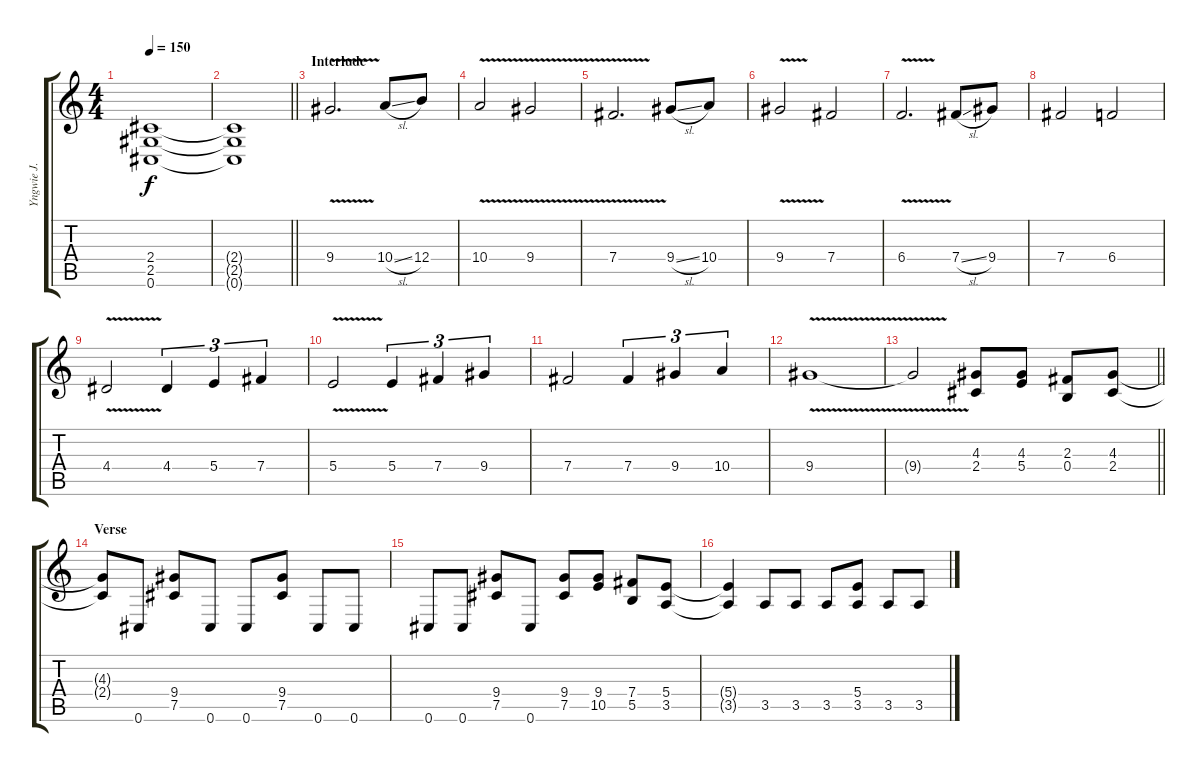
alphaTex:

\track ("Yngwie J. Malmsteen" "Yngwie J. ") {instrument overdrivenguitar}
\staff {score tabs}
\tuning (Db4 Ab3 E3 B2 Gb2 Db2) {hide}
\ts (4 4)
\tempo 150
\clef g2
\ks c
(2.4 2.5 0.6).1{dy f} |
\barLineRight lightlight
(2.4{t} 2.5{t} 0.6{t}).1 |
\section ("" "Interlude")
9.4{v}.2{d} 10.4{sl}.8 12.4.8 |
10.4{v}.2 9.4{v}.2 |
7.4{v}.2{d} 9.4{sl}.8 10.4.8 |
9.4{v}.2 7.4.2 |
6.4{v}.2{d} 7.4{sl}.8 9.4.8 |
7.4.2 6.4.2 |
4.4{v}.2 4.4.4{tu (3 2)} 5.4.4{tu (3 2)} 7.4.4{tu (3 2)} |
5.4{v}.2 5.4.4{tu (3 2)} 7.4.4{tu (3 2)} 9.4.4{tu (3 2)} |
7.4.2 7.4.4{tu (3 2)} 9.4.4{tu (3 2)} 10.4.4{tu (3 2)} |
9.4{v}.1 |
\barLineRight lightlight
9.4{t}.2 (4.3 2.4).8 (4.3 5.4).8 (2.3 0.4).8 (4.3 2.4).8 |
\section ("" "Verse")
(4.3{t} 2.4{t}).8 0.6.8 (9.4 7.5).8 0.6.8 0.6.8 (9.4 7.5).8 0.6.8 0.6.8 |
0.6.8 0.6.8 (9.4 7.5).8 0.6.8 (9.4 7.5).8 (9.4 10.5).8 (7.4 5.5).8 (5.4 3.5).8 |
(5.4{t} 3.5{t}).4 3.5.8 3.5.8 3.5.8 (5.4 3.5).8 3.5.8 3.5.8
